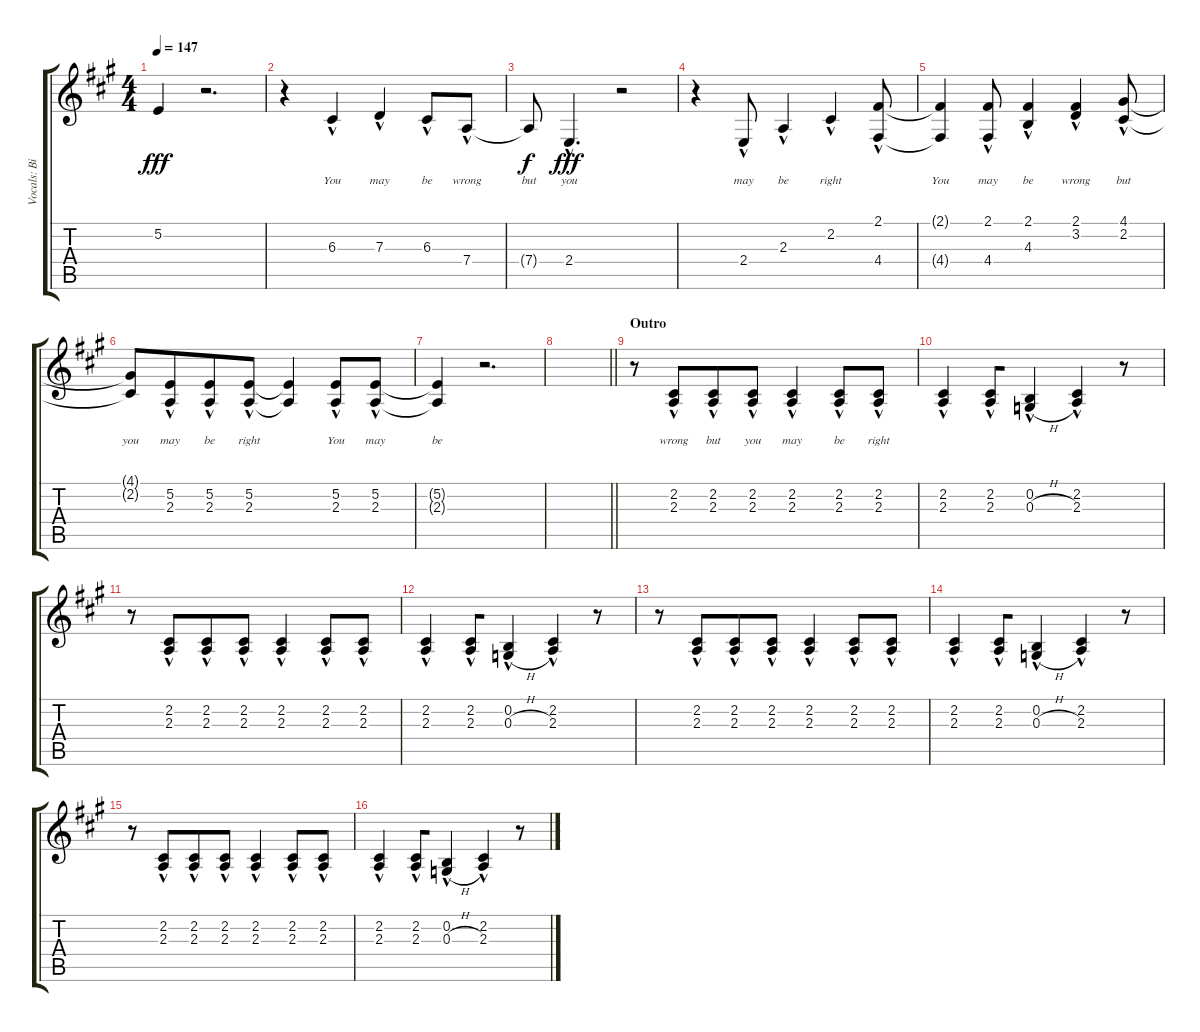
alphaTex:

\track ("Vocals: Billy" "Vocals: Bi") {instrument lead2sawtooth}
\staff {score tabs}
\tuning (E4 B3 G3 D3 A2 E2) {hide}
\ts (4 4)
\tempo 147
\clef g2
\ks a
5.2{t}.4{lyrics (0 "") lyrics (1 "") lyrics (2 "") lyrics (3 "") lyrics (4 "") dy fff} r.2{d} |
r.4 6.3{hac}.4{lyrics (0 "You") lyrics (1 "") lyrics (2 "") lyrics (3 "") lyrics (4 "")} 7.3{hac}.4{lyrics (0 "may") lyrics (1 "") lyrics (2 "") lyrics (3 "") lyrics (4 "")} 6.3{hac}.8{lyrics (0 "be") lyrics (1 "") lyrics (2 "") lyrics (3 "") lyrics (4 "")} 7.4{hac}.8{lyrics (0 "wrong") lyrics (1 "") lyrics (2 "") lyrics (3 "") lyrics (4 "")} |
7.4{t}.8{lyrics (0 "but") lyrics (1 "") lyrics (2 "") lyrics (3 "") lyrics (4 "") dy f} 2.4{hac}.4{d lyrics (0 "you") lyrics (1 "") lyrics (2 "") lyrics (3 "") lyrics (4 "") dy fff} r.2 |
r.4 2.4{hac}.8{lyrics (0 "may") lyrics (1 "") lyrics (2 "") lyrics (3 "") lyrics (4 "")} 2.3{hac}.4{lyrics (0 "be") lyrics (1 "") lyrics (2 "") lyrics (3 "") lyrics (4 "")} 2.2{hac}.4{lyrics (0 "right") lyrics (1 "") lyrics (2 "") lyrics (3 "") lyrics (4 "")} (2.1{hac} 4.4{hac}).8{lyrics (0 "") lyrics (1 "") lyrics (2 "") lyrics (3 "") lyrics (4 "")} |
(2.1{t} 4.4{t}).4{lyrics (0 "You") lyrics (1 "") lyrics (2 "") lyrics (3 "") lyrics (4 "")} (2.1{hac} 4.4{hac}).8{lyrics (0 "may") lyrics (1 "") lyrics (2 "") lyrics (3 "") lyrics (4 "")} (2.1{hac} 4.3{hac}).4{lyrics (0 "be") lyrics (1 "") lyrics (2 "") lyrics (3 "") lyrics (4 "")} (2.1{hac} 3.2{hac}).4{lyrics (0 "wrong") lyrics (1 "") lyrics (2 "") lyrics (3 "") lyrics (4 "")} (4.1{hac} 2.2{hac}).8{lyrics (0 "but") lyrics (1 "") lyrics (2 "") lyrics (3 "") lyrics (4 "")} |
(4.1{t} 2.2{t}).8{lyrics (0 "you") lyrics (1 "") lyrics (2 "") lyrics (3 "") lyrics (4 "")} (5.2{hac} 2.3{hac}).8{lyrics (0 "may") lyrics (1 "") lyrics (2 "") lyrics (3 "") lyrics (4 "") beam merge} (5.2{hac} 2.3{hac}).8{lyrics (0 "be") lyrics (1 "") lyrics (2 "") lyrics (3 "") lyrics (4 "")} (5.2{hac} 2.3{hac}).8{lyrics (0 "right") lyrics (1 "") lyrics (2 "") lyrics (3 "") lyrics (4 "")} (5.2{t} 2.3{t}).4{lyrics (0 "") lyrics (1 "") lyrics (2 "") lyrics (3 "") lyrics (4 "")} (5.2{hac} 2.3{hac}).8{lyrics (0 "You") lyrics (1 "") lyrics (2 "") lyrics (3 "") lyrics (4 "")} (5.2{hac} 2.3{hac}).8{lyrics (0 "may") lyrics (1 "") lyrics (2 "") lyrics (3 "") lyrics (4 "")} |
(5.2{t} 2.3{t}).4{lyrics (0 "be") lyrics (1 "") lyrics (2 "") lyrics (3 "") lyrics (4 "")} r.2{d} |
\barLineRight lightlight
|
\section ("" "Outro")
r.8 (2.2{hac} 2.3{hac}).8{lyrics (0 "wrong") lyrics (1 "") lyrics (2 "") lyrics (3 "") lyrics (4 "") beam merge} (2.2{hac} 2.3{hac}).8{lyrics (0 "but") lyrics (1 "") lyrics (2 "") lyrics (3 "") lyrics (4 "")} (2.2{hac} 2.3{hac}).8{lyrics (0 "you") lyrics (1 "") lyrics (2 "") lyrics (3 "") lyrics (4 "")} (2.2{hac} 2.3{hac}).4{lyrics (0 "may") lyrics (1 "") lyrics (2 "") lyrics (3 "") lyrics (4 "")} (2.2{hac} 2.3{hac}).8{lyrics (0 "be") lyrics (1 "") lyrics (2 "") lyrics (3 "") lyrics (4 "") beam merge} (2.2{hac} 2.3{hac}).8{lyrics (0 "right") lyrics (1 "") lyrics (2 "") lyrics (3 "") lyrics (4 "")} |
(2.2{hac} 2.3{hac}).4{lyrics (0 "") lyrics (1 "") lyrics (2 "") lyrics (3 "") lyrics (4 "")} (2.2{hac} 2.3{hac}).8{beam merge} (0.2{hac} 0.3{h hac}).4 (2.2{hac} 2.3{hac}).4 r.8 |
r.8 (2.2{hac} 2.3{hac}).8{beam merge} (2.2{hac} 2.3{hac}).8 (2.2{hac} 2.3{hac}).8 (2.2{hac} 2.3{hac}).4 (2.2{hac} 2.3{hac}).8{beam merge} (2.2{hac} 2.3{hac}).8 |
(2.2{hac} 2.3{hac}).4 (2.2{hac} 2.3{hac}).8{beam merge} (0.2{hac} 0.3{h hac}).4 (2.2{hac} 2.3{hac}).4 r.8 |
r.8{volume 12} (2.2{hac} 2.3{hac}).8{beam merge} (2.2{hac} 2.3{hac}).8 (2.2{hac} 2.3{hac}).8 (2.2{hac} 2.3{hac}).4 (2.2{hac} 2.3{hac}).8{beam merge} (2.2{hac} 2.3{hac}).8 |
(2.2{hac} 2.3{hac}).4 (2.2{hac} 2.3{hac}).8{beam merge} (0.2{hac} 0.3{h hac}).4 (2.2{hac} 2.3{hac}).4 r.8 |
r.8 (2.2{hac} 2.3{hac}).8{beam merge} (2.2{hac} 2.3{hac}).8 (2.2{hac} 2.3{hac}).8 (2.2{hac} 2.3{hac}).4 (2.2{hac} 2.3{hac}).8{beam merge} (2.2{hac} 2.3{hac}).8 |
(2.2{hac} 2.3{hac}).4 (2.2{hac} 2.3{hac}).8{beam merge} (0.2{hac} 0.3{h hac}).4 (2.2{hac} 2.3{hac}).4 r.8
